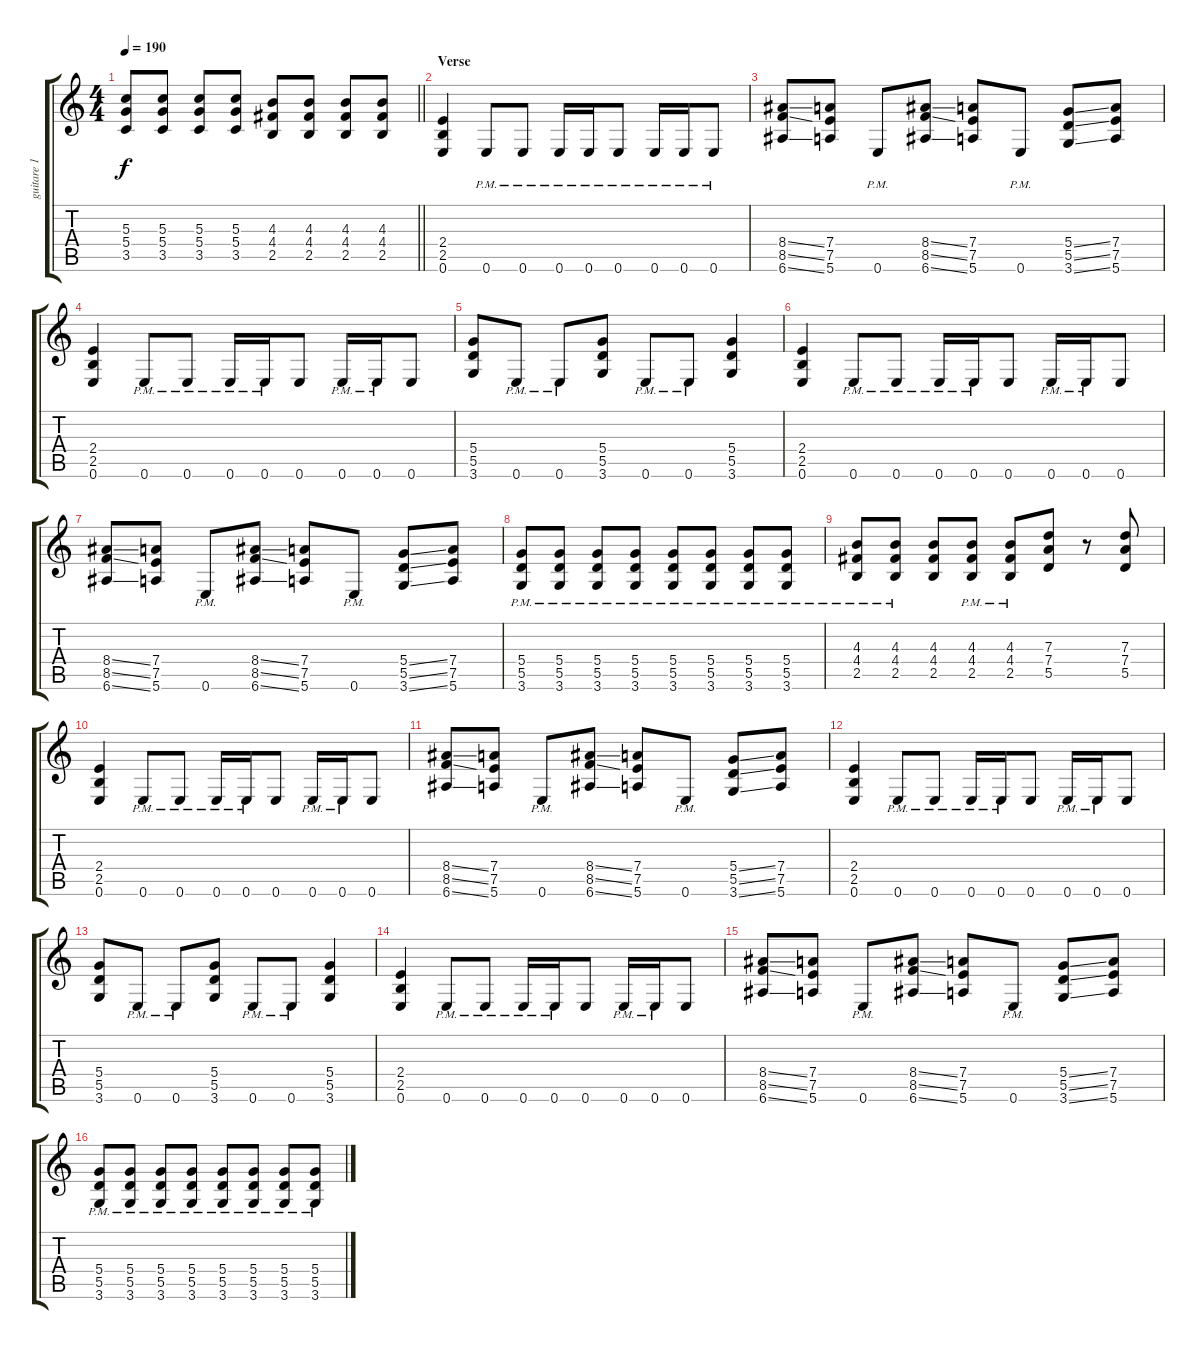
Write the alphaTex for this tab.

\track ("guitare 1" "guitare 1") {instrument distortionguitar}
\staff {score tabs}
\tuning (E4 B3 G3 D3 A2 E2) {hide}
\ts (4 4)
\tempo 190
\clef g2
\barLineRight lightlight
\ks c
(5.3 5.4 3.5).8{dy f} (5.3 5.4 3.5).8 (5.3 5.4 3.5).8 (5.3 5.4 3.5).8 (4.3 4.4 2.5).8 (4.3 4.4 2.5).8 (4.3 4.4 2.5).8 (4.3 4.4 2.5).8 |
\section ("" "Verse")
(2.4 2.5 0.6).4 0.6{pm}.8 0.6{pm}.8 0.6{pm}.16 0.6{pm}.16 0.6{pm}.8 0.6{pm}.16 0.6{pm}.16 0.6{pm}.8 |
(8.4{ss} 8.5{ss} 6.6{ss}).8 (7.4 7.5 5.6).8 0.6{pm}.8 (8.4{ss} 8.5{ss} 6.6{ss}).8 (7.4 7.5 5.6).8 0.6{pm}.8 (5.4{ss} 5.5{ss} 3.6{ss}).8 (7.4 7.5 5.6).8 |
(2.4 2.5 0.6).4 0.6{pm}.8 0.6{pm}.8 0.6{pm}.16 0.6{pm}.16 0.6.8 0.6{pm}.16 0.6{pm}.16 0.6.8 |
(5.4 5.5 3.6).8 0.6{pm}.8 0.6{pm}.8 (5.4 5.5 3.6).8 0.6{pm}.8 0.6{pm}.8 (5.4 5.5 3.6).4 |
(2.4 2.5 0.6).4 0.6{pm}.8 0.6{pm}.8 0.6{pm}.16 0.6{pm}.16 0.6.8 0.6{pm}.16 0.6{pm}.16 0.6.8 |
(8.4{ss} 8.5{ss} 6.6{ss}).8 (7.4 7.5 5.6).8 0.6{pm}.8 (8.4{ss} 8.5{ss} 6.6{ss}).8 (7.4 7.5 5.6).8 0.6{pm}.8 (5.4{ss} 5.5{ss} 3.6{ss}).8 (7.4 7.5 5.6).8 |
(5.4{pm} 5.5{pm} 3.6{pm}).8 (5.4{pm} 5.5{pm} 3.6{pm}).8 (5.4{pm} 5.5{pm} 3.6{pm}).8 (5.4{pm} 5.5{pm} 3.6{pm}).8 (5.4{pm} 5.5{pm} 3.6{pm}).8 (5.4{pm} 5.5{pm} 3.6{pm}).8 (5.4{pm} 5.5{pm} 3.6{pm}).8 (5.4{pm} 5.5{pm} 3.6{pm}).8 |
(4.3{pm} 4.4{pm} 2.5{pm}).8 (4.3{pm} 4.4{pm} 2.5{pm}).8 (4.3 4.4 2.5).8 (4.3{pm} 4.4{pm} 2.5{pm}).8 (4.3{pm} 4.4{pm} 2.5{pm}).8 (7.3 7.4 5.5).8 r.8 (7.3 7.4 5.5).8 |
(2.4 2.5 0.6).4 0.6{pm}.8 0.6{pm}.8 0.6{pm}.16 0.6{pm}.16 0.6.8 0.6{pm}.16 0.6{pm}.16 0.6.8 |
(8.4{ss} 8.5{ss} 6.6{ss}).8 (7.4 7.5 5.6).8 0.6{pm}.8 (8.4{ss} 8.5{ss} 6.6{ss}).8 (7.4 7.5 5.6).8 0.6{pm}.8 (5.4{ss} 5.5{ss} 3.6{ss}).8 (7.4 7.5 5.6).8 |
(2.4 2.5 0.6).4 0.6{pm}.8 0.6{pm}.8 0.6{pm}.16 0.6{pm}.16 0.6.8 0.6{pm}.16 0.6{pm}.16 0.6.8 |
(5.4 5.5 3.6).8 0.6{pm}.8 0.6{pm}.8 (5.4 5.5 3.6).8 0.6{pm}.8 0.6{pm}.8 (5.4 5.5 3.6).4 |
(2.4 2.5 0.6).4 0.6{pm}.8 0.6{pm}.8 0.6{pm}.16 0.6{pm}.16 0.6.8 0.6{pm}.16 0.6{pm}.16 0.6.8 |
(8.4{ss} 8.5{ss} 6.6{ss}).8 (7.4 7.5 5.6).8 0.6{pm}.8 (8.4{ss} 8.5{ss} 6.6{ss}).8 (7.4 7.5 5.6).8 0.6{pm}.8 (5.4{ss} 5.5{ss} 3.6{ss}).8 (7.4 7.5 5.6).8 |
(5.4{pm} 5.5{pm} 3.6{pm}).8 (5.4{pm} 5.5{pm} 3.6{pm}).8 (5.4{pm} 5.5{pm} 3.6{pm}).8 (5.4{pm} 5.5{pm} 3.6{pm}).8 (5.4{pm} 5.5{pm} 3.6{pm}).8 (5.4{pm} 5.5{pm} 3.6{pm}).8 (5.4{pm} 5.5{pm} 3.6{pm}).8 (5.4{pm} 5.5{pm} 3.6{pm}).8
